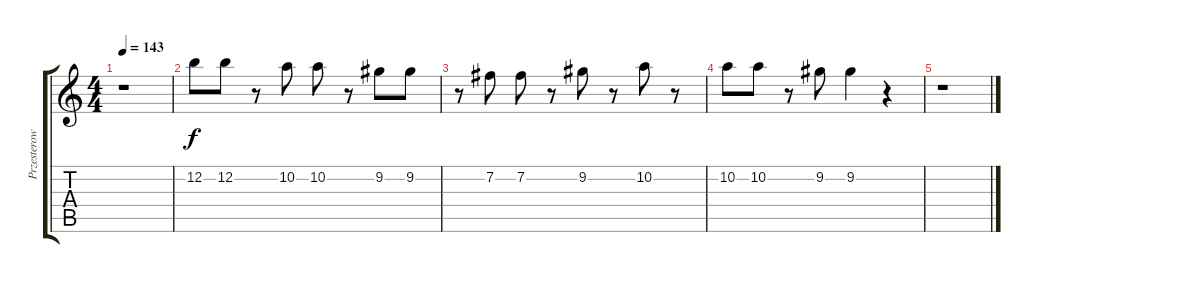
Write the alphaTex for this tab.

\track ("Przesterowana" "Przesterow") {instrument overdrivenguitar}
\staff {score tabs}
\tuning (E4 B3 G3 D3 A2 E2) {hide}
\ts (4 4)
\tempo 143
\clef g2
\ks c
r.1{dy f} |
12.2.8 12.2.8 r.8 10.2.8 10.2.8 r.8 9.2.8 9.2.8 |
r.8 7.2.8 7.2.8 r.8 9.2.8 r.8 10.2.8 r.8 |
10.2.8 10.2.8 r.8 9.2.8 9.2.4 r.4 |
r.1
